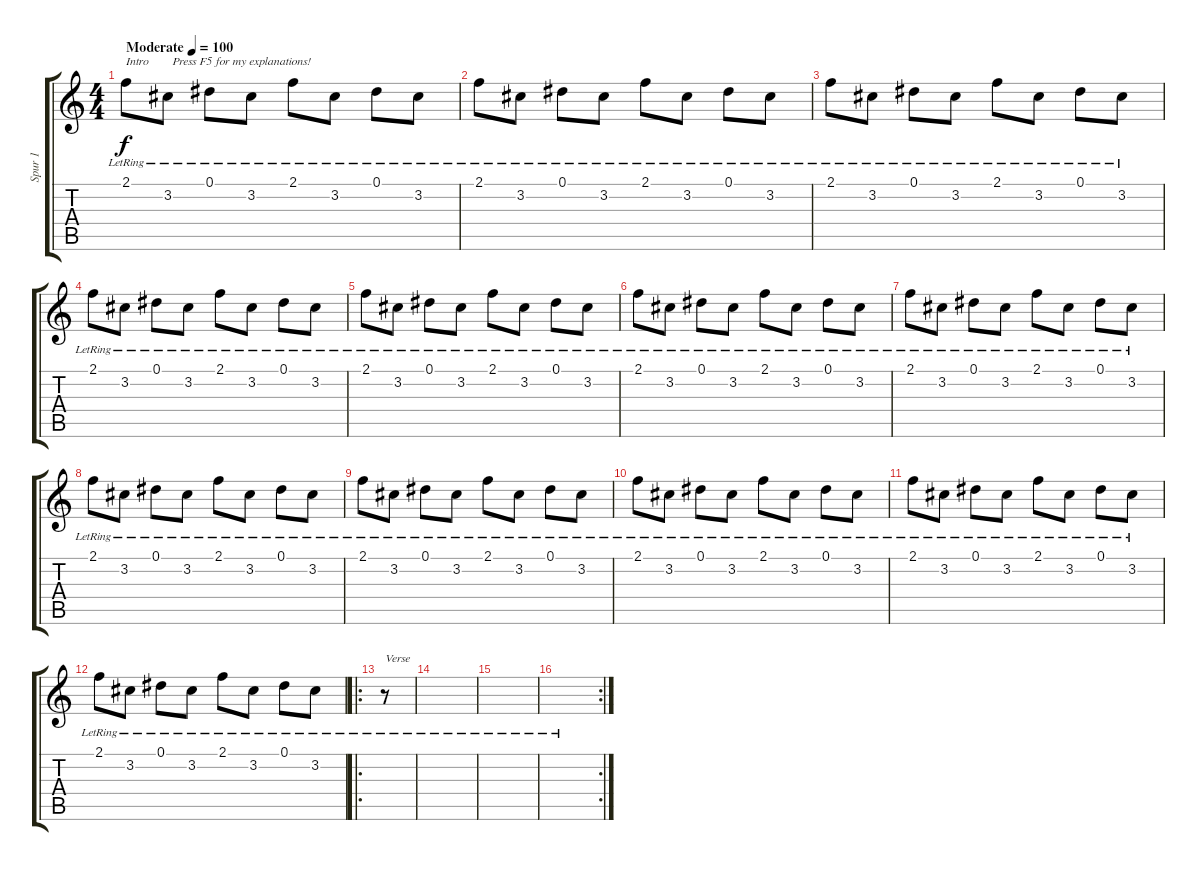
\track ("Spur 1" "Spur 1") {instrument electricguitarclean}
\staff {score tabs}
\tuning (Eb4 Bb3 Gb3 Db3 Ab2 Db2) {hide}
\ts (4 4)
\tempo (100 "Moderate")
\clef g2
\ks c
2.1{lr}.8{txt "Intro        Press F5 for my explanations!" dy f instrument electricguitarclean} 3.2{lr}.8 0.1{lr}.8 3.2{lr}.8 2.1{lr}.8 3.2{lr}.8 0.1{lr}.8 3.2{lr}.8 |
2.1{lr}.8 3.2{lr}.8 0.1{lr}.8 3.2{lr}.8 2.1{lr}.8 3.2{lr}.8 0.1{lr}.8 3.2{lr}.8 |
2.1{lr}.8 3.2{lr}.8 0.1{lr}.8 3.2{lr}.8 2.1{lr}.8 3.2{lr}.8 0.1{lr}.8 3.2{lr}.8 |
2.1{lr}.8 3.2{lr}.8 0.1{lr}.8 3.2{lr}.8 2.1{lr}.8 3.2{lr}.8 0.1{lr}.8 3.2{lr}.8 |
2.1{lr}.8 3.2{lr}.8 0.1{lr}.8 3.2{lr}.8 2.1{lr}.8 3.2{lr}.8 0.1{lr}.8 3.2{lr}.8 |
2.1{lr}.8 3.2{lr}.8 0.1{lr}.8 3.2{lr}.8 2.1{lr}.8 3.2{lr}.8 0.1{lr}.8 3.2{lr}.8 |
2.1{lr}.8 3.2{lr}.8 0.1{lr}.8 3.2{lr}.8 2.1{lr}.8 3.2{lr}.8 0.1{lr}.8 3.2{lr}.8 |
2.1{lr}.8 3.2{lr}.8 0.1{lr}.8 3.2{lr}.8 2.1{lr}.8 3.2{lr}.8 0.1{lr}.8 3.2{lr}.8 |
2.1{lr}.8 3.2{lr}.8 0.1{lr}.8 3.2{lr}.8 2.1{lr}.8 3.2{lr}.8 0.1{lr}.8 3.2{lr}.8 |
2.1{lr}.8 3.2{lr}.8 0.1{lr}.8 3.2{lr}.8 2.1{lr}.8 3.2{lr}.8 0.1{lr}.8 3.2{lr}.8 |
2.1{lr}.8 3.2{lr}.8 0.1{lr}.8 3.2{lr}.8 2.1{lr}.8 3.2{lr}.8 0.1{lr}.8 3.2{lr}.8 |
2.1{lr}.8 3.2{lr}.8 0.1{lr}.8 3.2{lr}.8 2.1{lr}.8 3.2{lr}.8 0.1{lr}.8 3.2{lr}.8 |
\ro
r.8{txt "Verse"} |
|
|
\rc 2
